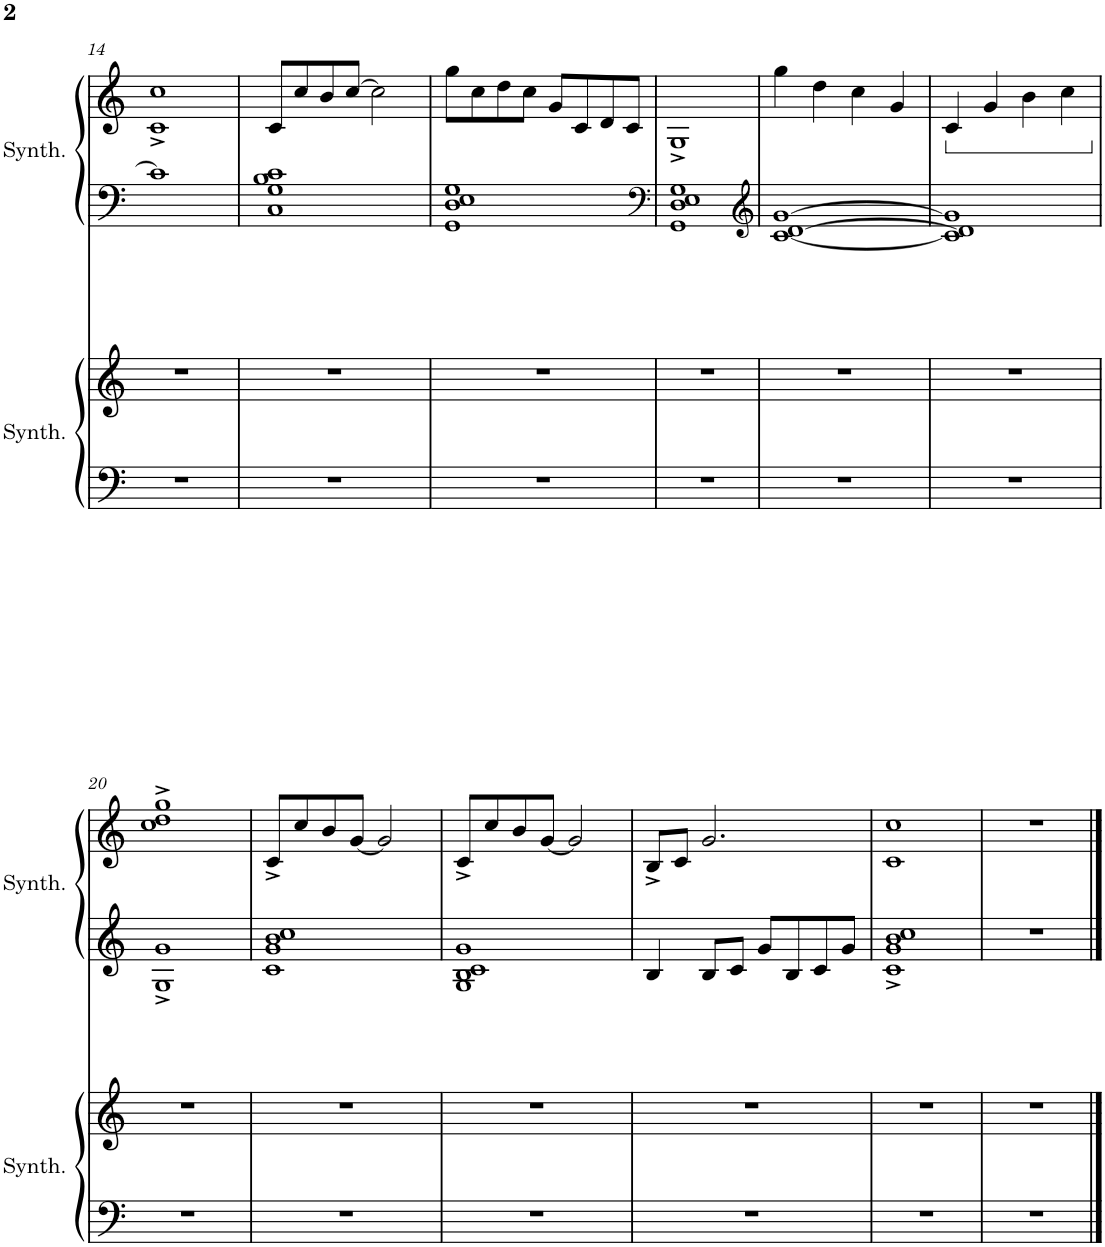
**kern	**kern	**kern	**kern
*part2	*part2	*part1	*part1
*staff4	*staff3	*staff2	*staff1
*I"Saw Synthesizer	*	*I"Halo Synthesizer	*
*I'Synth.	*	*I'Synth.	*
!!LO:PB:g=z
*clefF4	*clefG2	*clefF4	*clefG2
*k[]	*k[]	*k[]	*k[]
*M4/4	*M4/4	*M4/4	*M4/4
=14	=14	=14	=14
1r	1r	1c]	1c^ 1cc^
=15	=15	=15	=15
1r	1r	1C 1G 1B 1c	8c/L
.	.	.	8cc/
.	.	.	8b/
.	.	.	[8cc/J
.	.	.	2cc\]
=16	=16	=16	=16
1r	1r	1GG 1D 1E 1G	8gg\L
.	.	.	8cc\
.	.	.	8dd\
.	.	.	8cc\J
.	.	.	8g/L
.	.	.	8c/
.	.	.	8d/
.	.	.	8c/J
=17	=17	=17	=17
*	*	*clefF4	*
1r	1r	1GG 1D 1E 1G	1G^
=18	=18	=18	=18
*	*	*clefG2	*
1r	1r	[1c [1d [1g	4gg\
.	.	.	4dd\
.	.	.	4cc\
.	.	.	4g/
=19	=19	=19	=19
*	*	*	*ped
1r	1r	1c] 1d] 1g]	4c/
.	.	.	4g/
.	.	.	4b\
.	.	.	4cc\
!!LO:LB:g=z
=20	=20	=20	=20
*	*	*	*Xped
1r	1r	1G^ 1g^	1cc^ 1dd^ 1gg^
=21	=21	=21	=21
1r	1r	1c 1g 1b 1cc	8c^/L
.	.	.	8cc/
.	.	.	8b/
.	.	.	[8g/J
.	.	.	2g/]
=22	=22	=22	=22
1r	1r	1G 1B 1c 1g	8c^/L
.	.	.	8cc/
.	.	.	8b/
.	.	.	[8g/J
.	.	.	2g/]
=23	=23	=23	=23
1r	1r	4B/	8B^/L
.	.	.	8c/J
.	.	8B/L	2.g/
.	.	8c/J	.
.	.	8g/L	.
.	.	8B/	.
.	.	8c/	.
.	.	8g/J	.
=24	=24	=24	=24
1r	1r	1c^ 1g^ 1b^ 1cc^	1c 1cc
=25	=25	=25	=25
1r	1r	1r	1r
==	==	==	==
*-	*-	*-	*-
